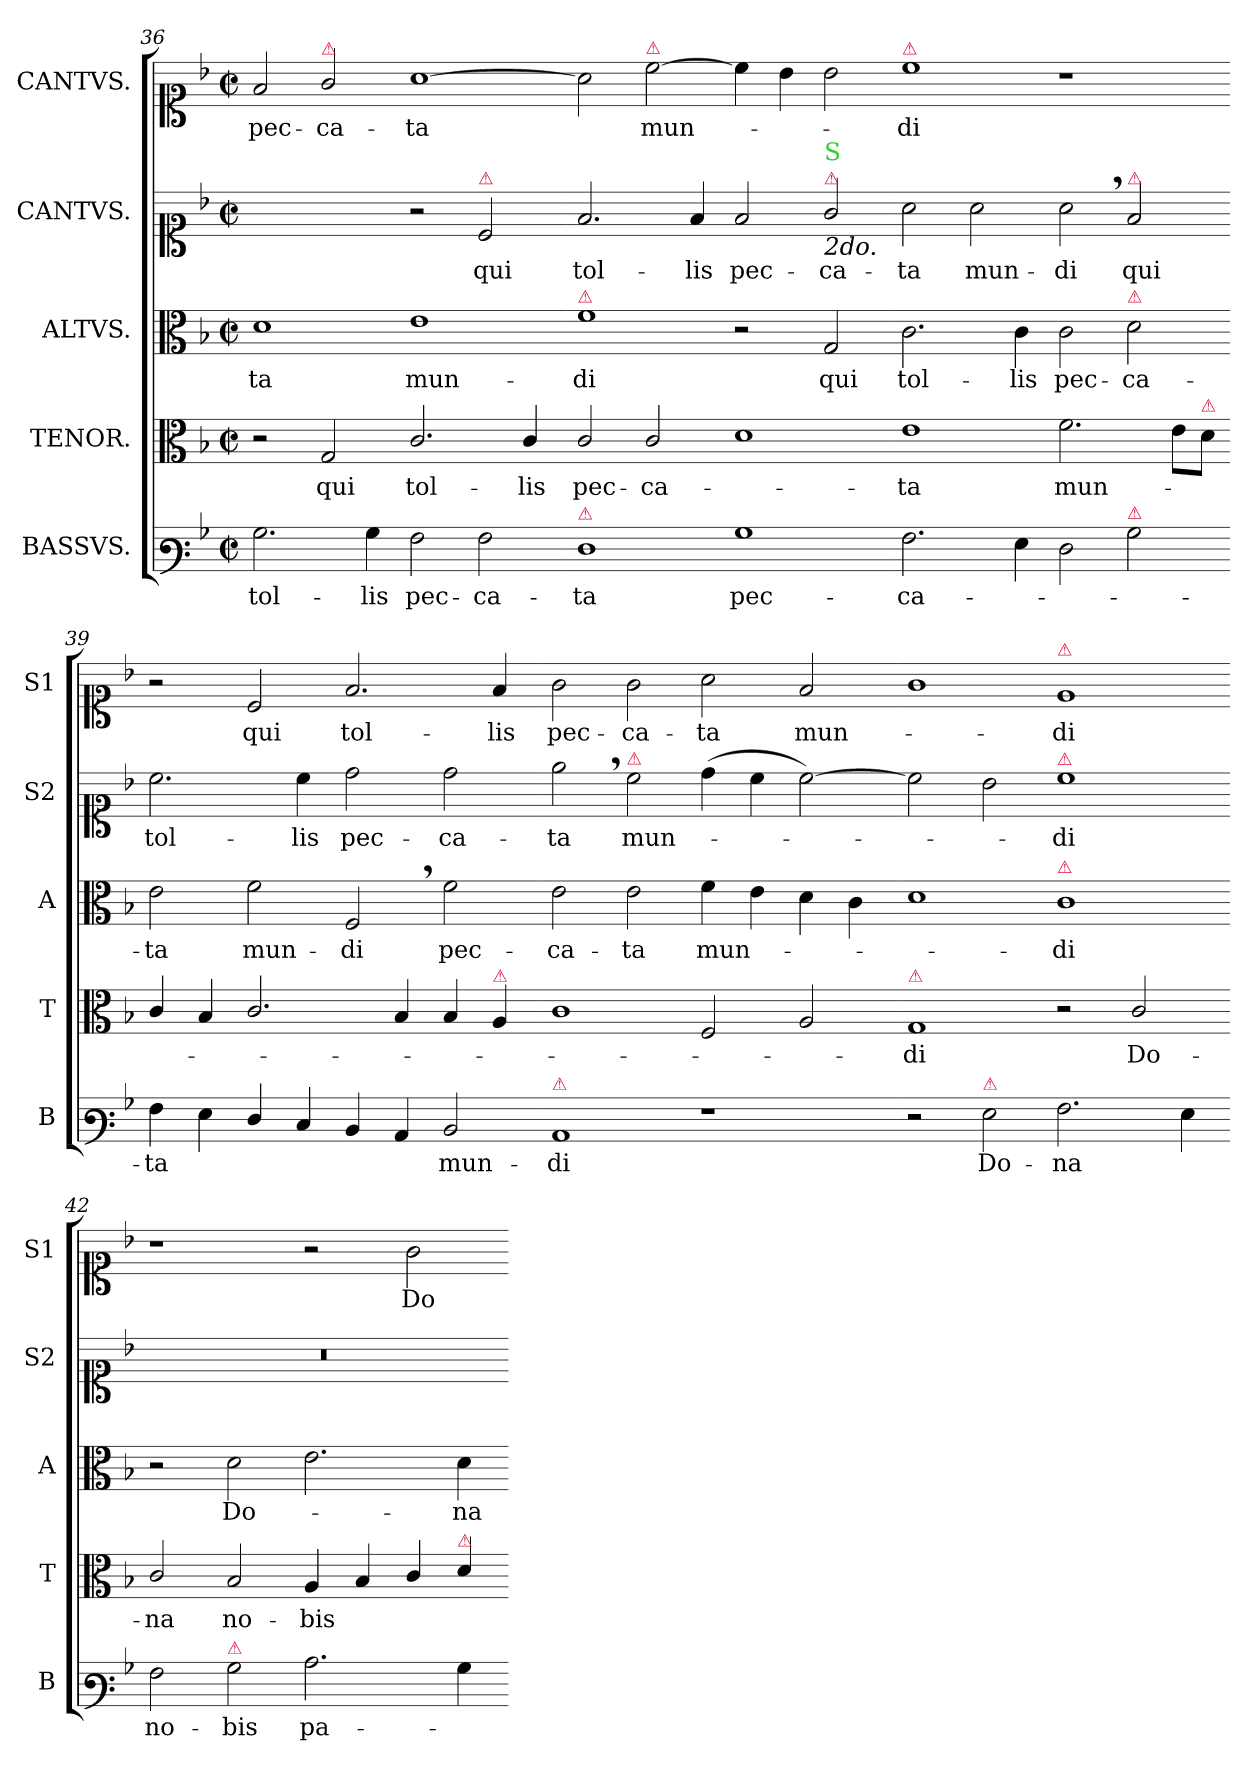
**kern	**text	**kern	**text	**kern	**text	**kern	**text	**kern	**text
*part5	*part5	*part4	*part4	*part3	*part3	*part2	*part2	*part1	*part1
*staff5	*staff5	*staff4	*staff4	*staff3	*staff3	*staff2	*staff2	*staff1	*staff1
*I"BASSVS.	*	*I"TENOR.	*	*I"ALTVS.	*	*I"CANTVS.[2]	*	*I"CANTVS.[1]	*
*I'B	*	*I'T	*	*I'A	*	*I'S2	*	*I'S1	*
*clefF3	*	*clefC3	*	*clefC3	*	*clefC1	*	*clefC1	*
*k[b-]	*	*k[b-]	*	*k[b-]	*	*k[b-]	*	*k[b-]	*
*M2/1	*	*M2/1	*	*M2/1	*	*M2/1	*	*M2/1	*
*met(c|)	*	*met(c|)	*	*met(c|)	*	*met(c|)	*	*met(c|)	*
=36	=36	=36	=36	=36	=36	=36	=36	=36	=36
!	!	!	!	!	!	!	!	!	!LO:LY:i
2.B-\	tol-	2r	.	1d	-ta	1ryy	.	2f/	pec-
!	!	!	!	!	!	!	!	!LO:TX:a:color=crimson:t=⚠	!
!	!	!	!	!	!	!	!	!	!LO:LY:i
.	.	2G/	qui	.	.	.	.	2g/	-ca-
4B-\	-lis	.	.	.	.	.	.	.	.
!	!	!	!	!	!	!	!	!	!LO:LY:i
2A\	pec-	2.c/	tol-	1e	mun-	2r	.	[1a	-ta
!	!	!	!	!	!	!LO:TX:a:color=crimson:t=⚠	!	!	!
2A\	-ca-	.	.	.	.	2c/	qui	.	.
.	.	4c/	-lis	.	.	.	.	.	.
=37-	=37-	=37-	=37-	=37-	=37-	=37-	=37-	=37-	=37-
!	!	!	!	!LO:TX:a:color=crimson:t=⚠	!	!	!	!	!
!LO:TX:a:color=crimson:t=⚠	!	!	!	!	!	!	!	!	!
1F	-ta	2c/	pec-	1f	-di	2.f/	tol-	2a]	.
!	!	!	!	!	!	!	!	!LO:TX:a:color=crimson:t=⚠	!
!	!	!	!	!	!	!	!	!	!LO:LY:i
.	.	2c/	-ca-	.	.	.	.	[2cc\	mun-
.	.	.	.	.	.	4f/	-lis	.	.
1B-	pec-	1d	.	2r	.	2f/	pec-	4cc!\]	.
.	.	.	.	.	.	.	.	4b-\	.
!	!	!	!	!	!	!LO:TX:b:i:t=2do.	!	!	!
!	!	!	!	!	!	!LO:TX:a:color=crimson:t=⚠	!	!	!
!	!	!	!	!	!	!LO:TX:a:color=limegreen:t=S	!	!	!
.	.	.	.	2G/	qui	2g/	-ca-	2b-\	.
=38-	=38-	=38-	=38-	=38-	=38-	=38-	=38-	=38-	=38-
!	!	!	!	!	!	!	!	!LO:TX:a:color=crimson:t=⚠	!
!	!	!	!	!	!	!	!	!	!LO:LY:i
2.A\	-ca-	1e	-ta	2.c\	tol-	2a\	-ta	1cc	-di
.	.	.	.	.	.	2a\	mun-	.	.
4G\	.	.	.	4c\	-lis	.	.	.	.
2F\	.	2.f\	mun-	2c\	pec-	2a,<\	-di	1r	.
!	!	!	!	!	!	!LO:TX:a:color=crimson:t=⚠	!	!	!
!	!	!	!	!LO:TX:a:color=crimson:t=⚠	!	!	!	!	!
!LO:TX:a:color=crimson:t=⚠	!	!	!	!	!	!	!	!	!
2B-\	.	.	.	2d\	-ca-	2f/	qui	.	.
.	.	8e\L	.	.	.	.	.	.	.
!	!	!LO:TX:a:color=crimson:t=⚠	!	!	!	!	!	!	!
.	.	8d\J	.	.	.	.	.	.	.
=39-	=39-	=39-	=39-	=39-	=39-	=39-	=39-	=39-	=39-
4A\	-ta	4c/	.	2e\	-ta	2.cc\	tol-	2r	.
4G\	.	4B-/	.	.	.	.	.	.	.
4F/	.	2.c/	.	2f\	mun-	.	.	2c/	qui
4E/	.	.	.	.	.	4cc\	-lis	.	.
4D/	.	.	.	2F,</	-di	2dd\	pec-	2.f/	tol-
4C/	.	4B-/	.	.	.	.	.	.	.
2D/	mun-	4B-/	.	2f\	pec-	2dd\	-ca-	.	.
!	!	!LO:TX:a:color=crimson:t=⚠	!	!	!	!	!	!	!
.	.	4A/	.	.	.	.	.	4f/	-lis
=40-	=40-	=40-	=40-	=40-	=40-	=40-	=40-	=40-	=40-
!LO:TX:a:color=crimson:t=⚠	!	!	!	!	!	!	!	!	!
1C	-di	1c	.	2e\	-ca-	2ee,<\	-ta	2g\	pec-
!	!	!	!	!	!	!LO:TX:a:color=crimson:t=⚠	!	!	!
.	.	.	.	2e\	-ta	2cc\	mun-	2g\	-ca-
1r	.	2F/	.	4f\	mun-	(4dd\	.	2a\	-ta
.	.	.	.	4e\	.	4cc\	.	.	.
.	.	2A/	.	4d\	.	[2cc\)	.	2f/	mun-
.	.	.	.	4c\	.	.	.	.	.
=41-	=41-	=41-	=41-	=41-	=41-	=41-	=41-	=41-	=41-
!	!	!LO:TX:a:color=crimson:t=⚠	!	!	!	!	!	!	!
2r	.	1G	-di	1d	.	2cc\]	.	1g	.
!LO:TX:a:color=crimson:t=⚠	!	!	!	!	!	!	!	!	!
2G\	Do-	.	.	.	.	2b-\	.	.	.
!	!	!	!	!	!	!	!	!LO:TX:a:color=crimson:t=⚠	!
!	!	!	!	!	!	!LO:TX:a:color=crimson:t=⚠	!	!	!
!	!	!	!	!LO:TX:a:color=crimson:t=⚠	!	!	!	!	!
2.A\	-na	2r	.	1c	-di	1cc	-di	1e	-di
.	.	2c/	Do-	.	.	.	.	.	.
4G\	.	.	.	.	.	.	.	.	.
=42-	=42-	=42-	=42-	=42-	=42-	=42-	=42-	=42-	=42-
2A\	no-	2c/	-na	2r	.	0r	.	1r	.
!LO:TX:a:color=crimson:t=⚠	!	!	!	!	!	!	!	!	!
2B-\	-bis	2B-/	no-	2d\	Do-	.	.	.	.
2.c\	pa-	4A/	-bis	2.e\	.	.	.	2r	.
.	.	4B-/	.	.	.	.	.	.	.
.	.	4c/	.	.	.	.	.	2g\	Do-
!	!	!LO:TX:a:color=crimson:t=⚠	!	!	!	!	!	!	!
4B-\	.	4d/	.	4d\	-na	.	.	.	.
=-	=-	=-	=-	=-	=-	=-	=-	=-	=-
*-	*-	*-	*-	*-	*-	*-	*-	*-	*-
